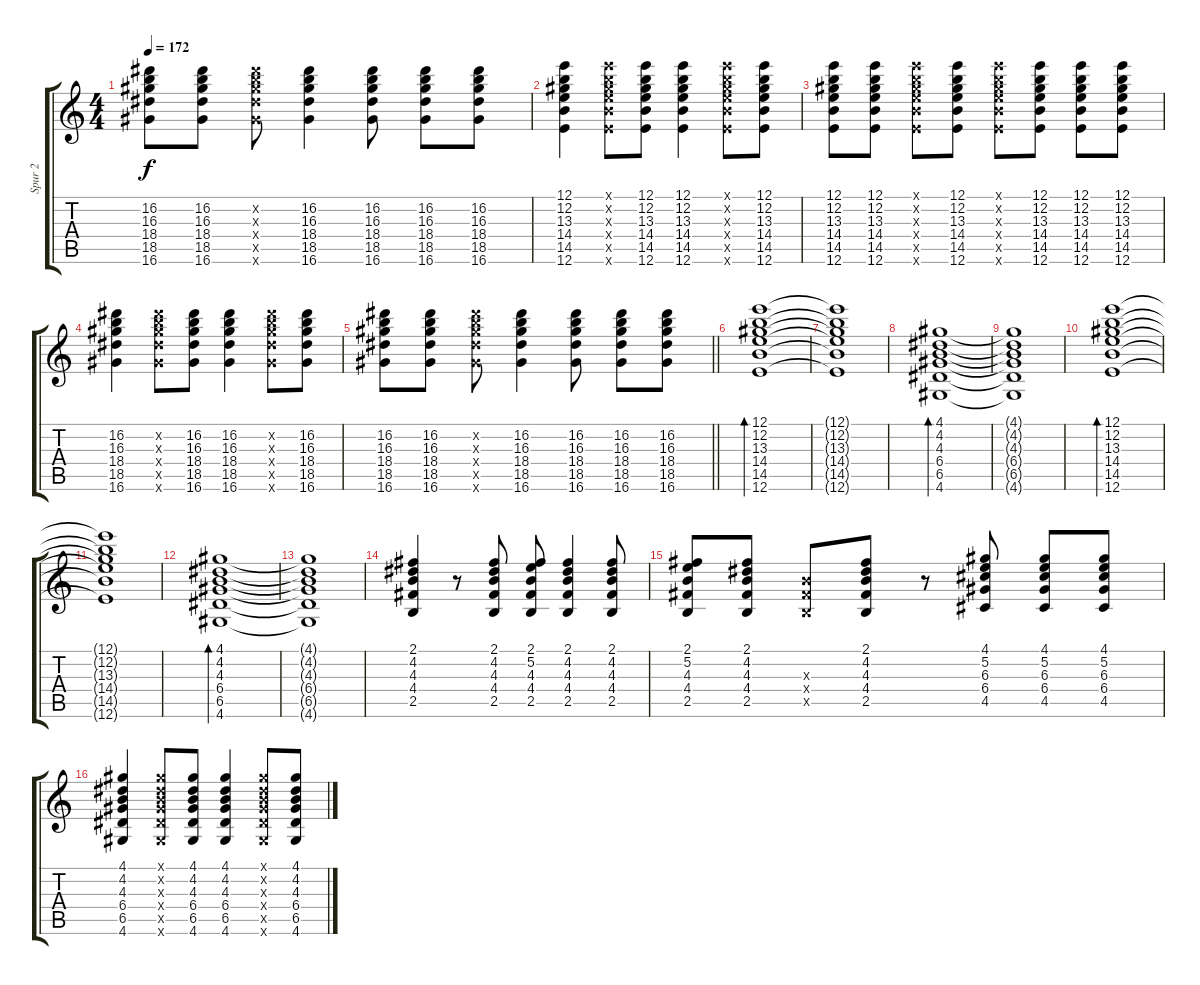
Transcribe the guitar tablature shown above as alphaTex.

\track ("Spur 2" "Spur 2") {instrument electricguitarclean}
\staff {score tabs}
\tuning (E4 B3 G3 D3 A2 E2) {hide}
\ts (4 4)
\tempo 172
\clef g2
\ks c
(16.2 16.3 18.4 18.5 16.6).8{dy f} (16.2 16.3 18.4 18.5 16.6).8 (16.2{x} 16.3{x} 18.4{x} 18.5{x} 16.6{x}).8 (16.2 16.3 18.4 18.5 16.6).4 (16.2 16.3 18.4 18.5 16.6).8 (16.2 16.3 18.4 18.5 16.6).8 (16.2 16.3 18.4 18.5 16.6).8 |
(12.1 12.2 13.3 14.4 14.5 12.6).4 (12.1{x} 12.2{x} 13.3{x} 14.4{x} 14.5{x} 12.6{x}).8 (12.1 12.2 13.3 14.4 14.5 12.6).8 (12.1 12.2 13.3 14.4 14.5 12.6).4 (12.1{x} 12.2{x} 13.3{x} 14.4{x} 14.5{x} 12.6{x}).8 (12.1 12.2 13.3 14.4 14.5 12.6).8 |
(12.1 12.2 13.3 14.4 14.5 12.6).8 (12.1 12.2 13.3 14.4 14.5 12.6).8 (12.1{x} 12.2{x} 13.3{x} 14.4{x} 14.5{x} 12.6{x}).8 (12.1 12.2 13.3 14.4 14.5 12.6).8 (12.1{x} 12.2{x} 13.3{x} 14.4{x} 14.5{x} 12.6{x}).8 (12.1 12.2 13.3 14.4 14.5 12.6).8 (12.1 12.2 13.3 14.4 14.5 12.6).8 (12.1 12.2 13.3 14.4 14.5 12.6).8 |
(16.2 16.3 18.4 18.5 16.6).4 (16.2{x} 16.3{x} 18.4{x} 18.5{x} 16.6{x}).8 (16.2 16.3 18.4 18.5 16.6).8 (16.2 16.3 18.4 18.5 16.6).4 (16.2{x} 16.3{x} 18.4{x} 18.5{x} 16.6{x}).8 (16.2 16.3 18.4 18.5 16.6).8 |
\barLineRight lightlight
(16.2 16.3 18.4 18.5 16.6).8 (16.2 16.3 18.4 18.5 16.6).8 (16.2{x} 16.3{x} 18.4{x} 18.5{x} 16.6{x}).8 (16.2 16.3 18.4 18.5 16.6).4 (16.2 16.3 18.4 18.5 16.6).8 (16.2 16.3 18.4 18.5 16.6).8 (16.2 16.3 18.4 18.5 16.6).8 |
(12.1 12.2 13.3 14.4 14.5 12.6).1{bd 60} |
(12.1{t} 12.2{t} 13.3{t} 14.4{t} 14.5{t} 12.6{t}).1 |
(4.1 4.2 4.3 6.4 6.5 4.6).1{bd 60} |
(4.1{t} 4.2{t} 4.3{t} 6.4{t} 6.5{t} 4.6{t}).1 |
(12.1 12.2 13.3 14.4 14.5 12.6).1{bd 60} |
(12.1{t} 12.2{t} 13.3{t} 14.4{t} 14.5{t} 12.6{t}).1 |
(4.1 4.2 4.3 6.4 6.5 4.6).1{bd 60} |
(4.1{t} 4.2{t} 4.3{t} 6.4{t} 6.5{t} 4.6{t}).1 |
(2.1 4.2 4.3 4.4 2.5).4 r.8 (2.1 4.2 4.3 4.4 2.5).8 (2.1 5.2 4.3 4.4 2.5).8 (2.1 4.2 4.3 4.4 2.5).4 (2.1 4.2 4.3 4.4 2.5).8 |
(2.1 5.2 4.3 4.4 2.5).8 (2.1 4.2 4.3 4.4 2.5).8 (4.3{x} 4.4{x} 2.5{x}).8 (2.1 4.2 4.3 4.4 2.5).8 r.8 (4.1 5.2 6.3 6.4 4.5).8 (4.1 5.2 6.3 6.4 4.5).8 (4.1 5.2 6.3 6.4 4.5).8 |
(4.1 4.2 4.3 6.4 6.5 4.6).4 (4.1{x} 4.2{x} 4.3{x} 6.4{x} 6.5{x} 4.6{x}).8 (4.1 4.2 4.3 6.4 6.5 4.6).8 (4.1 4.2 4.3 6.4 6.5 4.6).4 (4.1{x} 4.2{x} 4.3{x} 6.4{x} 6.5{x} 4.6{x}).8 (4.1 4.2 4.3 6.4 6.5 4.6).8
